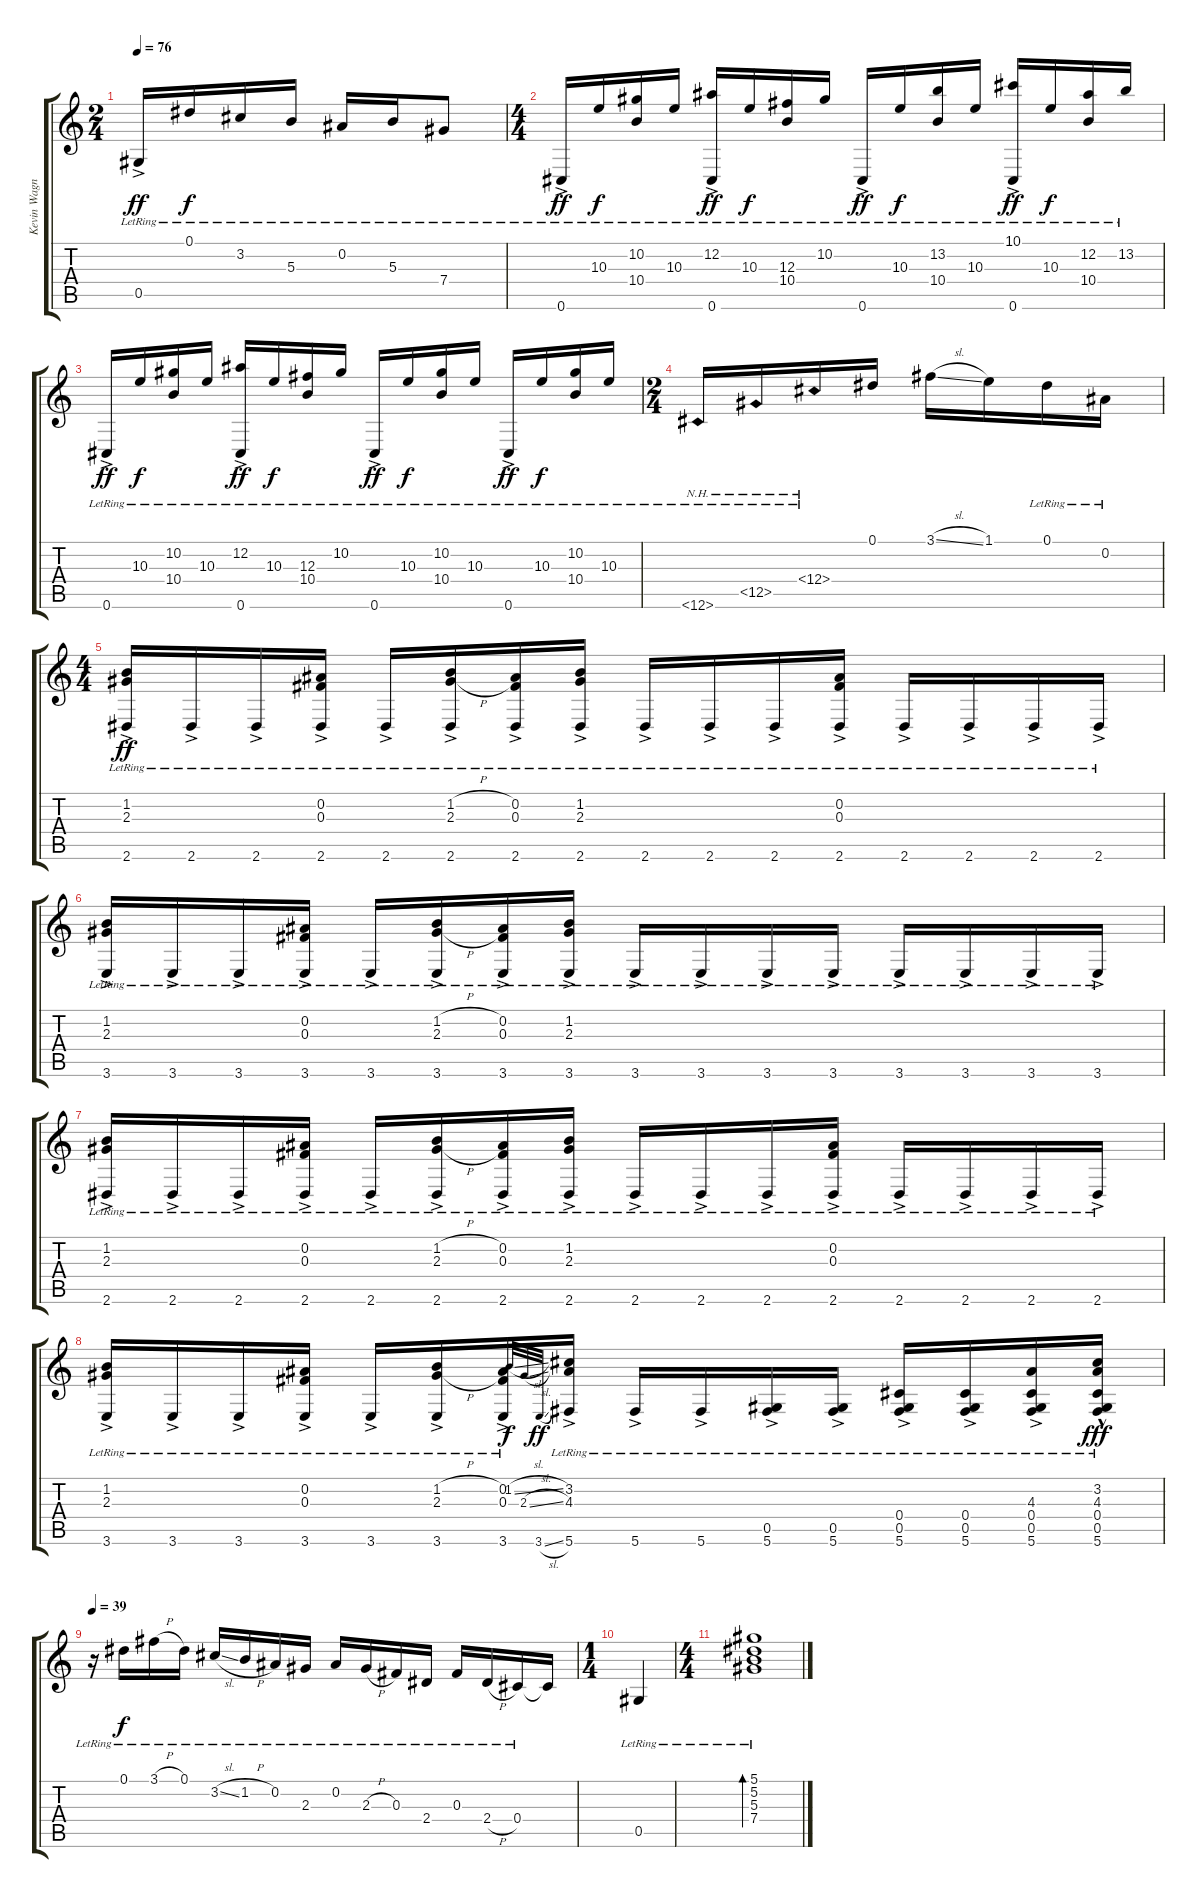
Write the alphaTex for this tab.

\track ("Kevin Wagner" "Kevin Wagn") {instrument acousticguitarsteel}
\staff {score tabs}
\tuning (Eb4 Bb3 Gb3 Db3 Ab2 Db2) {hide}
\ts (2 4)
\tempo 76
\clef g2
\ks c
0.5{ac lr}.16{dy ff} 0.1{lr}.16{dy f} 3.2{lr}.16 5.3{lr}.16 0.2{lr}.16 5.3{lr}.16 7.4{lr}.8 |
\ts (4 4)
0.6{ac lr}.16{dy ff} 10.3{lr}.16{dy f} (10.2{lr} 10.4{lr}).16 10.3{lr}.16 (12.2{lr} 0.6{ac lr}).16{dy ff} 10.3{lr}.16{dy f} (12.3{lr} 10.4{lr}).16 10.2{lr}.16 0.6{ac lr}.16{dy ff} 10.3{lr}.16{dy f} (13.2{lr} 10.4{lr}).16 10.3{lr}.16 (10.1{lr} 0.6{ac lr}).16{dy ff} 10.3{lr}.16{dy f} (12.2{lr} 10.4{lr}).16 13.2{lr}.16 |
0.6{ac lr}.16{dy ff} 10.3{lr}.16{dy f} (10.2{lr} 10.4{lr}).16 10.3{lr}.16 (12.2{lr} 0.6{ac lr}).16{dy ff} 10.3{lr}.16{dy f} (12.3{lr} 10.4{lr}).16 10.2{lr}.16 0.6{ac lr}.16{dy ff} 10.3{lr}.16{dy f} (10.2{lr} 10.4{lr}).16 10.3{lr}.16 0.6{ac lr}.16{dy ff} 10.3{lr}.16{dy f} (10.2{lr} 10.4{lr}).16 10.3{lr}.16 |
\ts (2 4)
12.6{nh lr}.16 12.5{nh lr}.16 12.4{nh lr}.16 0.1.16 3.1{sl}.16 1.1.16 0.1{lr}.16 0.2{lr}.16 |
\ts (4 4)
(1.2{lr} 2.3{lr} 2.6{ac lr}).16{dy ff} 2.6{ac lr}.16 2.6{ac lr}.16 (0.2{lr} 0.3{lr} 2.6{ac lr}).16 2.6{ac lr}.16 (1.2{h lr} 2.3{h lr} 2.6{ac lr}).16 (0.2{lr} 0.3{lr} 2.6{ac lr}).16 (1.2{lr} 2.3{lr} 2.6{ac lr}).16 2.6{ac lr}.16 2.6{ac lr}.16 2.6{ac lr}.16 (0.2{lr} 0.3{lr} 2.6{ac lr}).16 2.6{ac lr}.16 2.6{ac lr}.16 2.6{ac lr}.16 2.6{ac lr}.16 |
(1.2{lr} 2.3{lr} 3.6{ac lr}).16 3.6{ac lr}.16 3.6{ac lr}.16 (0.2{lr} 0.3{lr} 3.6{ac lr}).16 3.6{ac lr}.16 (1.2{h lr} 2.3{h lr} 3.6{ac lr}).16 (0.2{lr} 0.3{lr} 3.6{ac lr}).16 (1.2{lr} 2.3{lr} 3.6{ac lr}).16 3.6{ac lr}.16 3.6{ac lr}.16 3.6{ac lr}.16 3.6{ac lr}.16 3.6{ac lr}.16 3.6{ac lr}.16 3.6{ac lr}.16 3.6{ac lr}.16 |
(1.2{lr} 2.3{lr} 2.6{ac lr}).16 2.6{ac lr}.16 2.6{ac lr}.16 (0.2{lr} 0.3{lr} 2.6{ac lr}).16 2.6{ac lr}.16 (1.2{h lr} 2.3{h lr} 2.6{ac lr}).16 (0.2{lr} 0.3{lr} 2.6{ac lr}).16 (1.2{lr} 2.3{lr} 2.6{ac lr}).16 2.6{ac lr}.16 2.6{ac lr}.16 2.6{ac lr}.16 (0.2{lr} 0.3{lr} 2.6{ac lr}).16 2.6{ac lr}.16 2.6{ac lr}.16 2.6{ac lr}.16 2.6{ac lr}.16 |
(1.2{lr} 2.3{lr} 3.6{ac lr}).16 3.6{ac lr}.16 3.6{ac lr}.16 (0.2{lr} 0.3{lr} 3.6{ac lr}).16 3.6{ac lr}.16 (1.2{h lr} 2.3{h lr} 3.6{ac lr}).16 (0.2{lr} 0.3{lr} 3.6{ac lr}).16 1.2{sl}.32{gr onbeat dy f} 2.3{sl}.32{gr onbeat} 3.6{sl}.32{gr onbeat dy ff} (3.2{lr} 4.3{lr} 5.6{ac lr}).16 5.6{ac lr}.16 5.6{ac lr}.16 (0.5{lr} 5.6{ac lr}).16 (0.5{lr} 5.6{ac lr}).16 (0.4 0.5{lr} 5.6{ac lr}).16 (0.4 0.5{lr} 5.6{ac lr}).16 (4.3 0.4 0.5{lr} 5.6{ac lr}).16 (3.2{hac} 4.3{hac} 0.4{hac} 0.5{hac lr} 5.6{hac lr}).16{dy fff} |
\tempo 39
r.16 0.1{lr}.16{dy f} 3.1{h lr}.16 0.1{lr}.16 3.2{sl lr}.16 1.2{h lr}.16 0.2{lr}.16 2.3{lr}.16 0.2{lr}.16 2.3{h lr}.16 0.3{lr}.16 2.4{lr}.16 0.3{lr}.16 2.4{h lr}.16 0.4{lr}.16 0.4{t}.16 |
\ts (1 4)
0.5{lr}.4 |
\ts (4 4)
(5.1{lr} 5.2{lr} 5.3{lr} 7.4{lr}).1{bd 60 volume 0}
